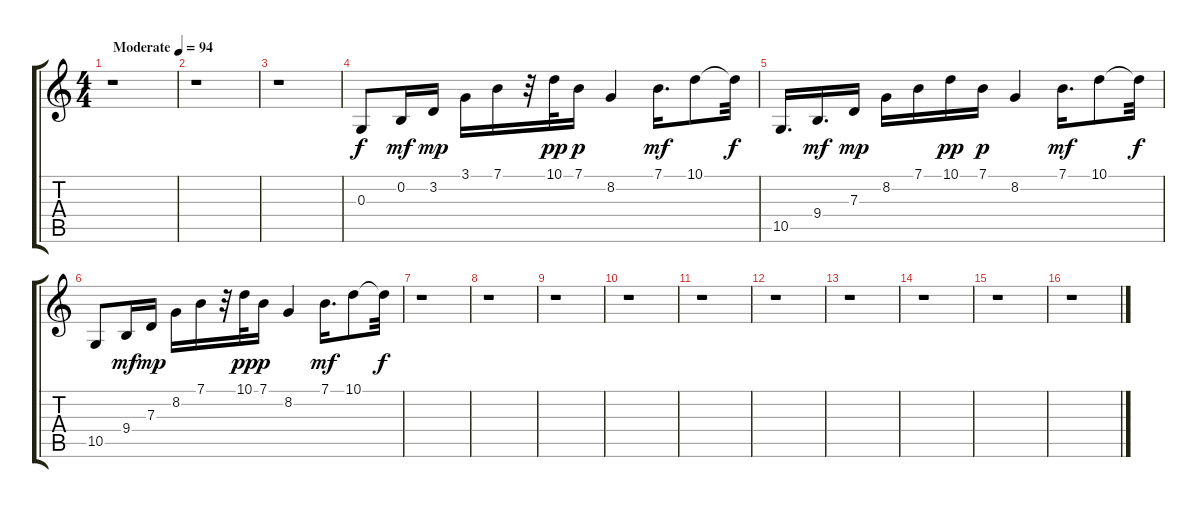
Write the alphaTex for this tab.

\track "" {instrument pad3polysynth}
\staff {score tabs}
\tuning (E4 B3 G3 D3 A2 E2) {hide}
\ts (4 4)
\tempo (94 "Moderate")
\clef g2
\ks c
r.1{dy f instrument pad3polysynth} |
r.1 |
r.1 |
0.3.8{volume 9 balance 8 instrument pad3polysynth} 0.2.16{dy mf} 3.2.16{dy mp volume 9} 3.1.16 7.1.16{volume 12} r.32 10.1.32{dy pp volume 12} 7.1.16{dy p volume 12} 8.2.4{volume 14} 7.1.16{d dy mf volume 16} 10.1.8 10.1{t}.32{dy f} |
10.5.16{d} 9.4.16{d dy mf} 7.3.16{dy mp} 8.2.16 7.1.16 10.1.16{dy pp} 7.1.16{dy p} 8.2.4 7.1.16{d dy mf} 10.1.8 10.1{t}.32{dy f} |
10.5.8{volume 9 balance 8 instrument pad3polysynth} 9.4.16{dy mf} 7.3.16{dy mp volume 9} 8.2.16 7.1.16{volume 12} r.32 10.1.32{dy pp volume 12} 7.1.16{dy p volume 12} 8.2.4{volume 14} 7.1.16{d dy mf volume 16} 10.1.8 10.1{t}.32{dy f} |
r.1 |
r.1 |
r.1 |
r.1 |
r.1 |
r.1 |
r.1 |
r.1 |
r.1 |
r.1
